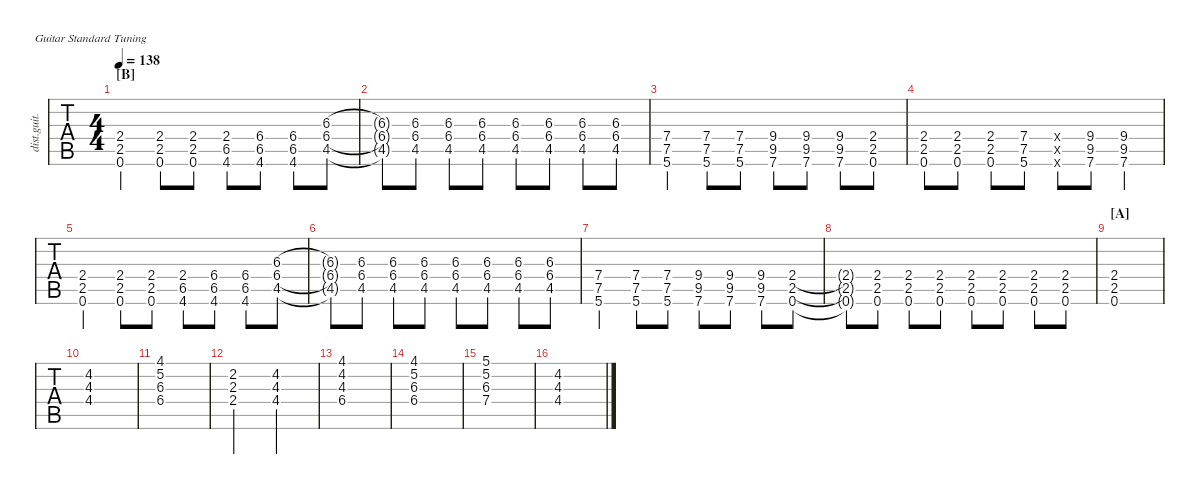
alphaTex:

\defaultSystemsLayout 4
\hideDynamics
\bracketExtendMode nobrackets
\track ("Distortion Guitar" "dist.guit.") {defaultSystemsLayout 4 instrument distortionguitar}
\staff {tabs}
\tuning (E4 B3 G3 D3 A2 E2)
\ts (4 4)
\section ("B" "")
\tempo 138
\clef g2
\ks c
(2.4 2.5 0.6).4{dy mf} (2.4 2.5 0.6).8 (2.4 2.5 0.6).8 (2.4 6.5{acc #} 4.6{acc #}).8 (6.4{acc #} 6.5{acc #} 4.6{acc #}).8 (6.4{acc #} 6.5{acc #} 4.6{acc #}).8 (6.3{acc #} 6.4{acc #} 4.5{acc #}).8 |
(6.3{t acc #} 6.4{t acc #} 4.5{t acc #}).8 (6.3{acc #} 6.4{acc #} 4.5{acc #}).8 (6.3{acc #} 6.4{acc #} 4.5{acc #}).8 (6.3{acc #} 6.4{acc #} 4.5{acc #}).8 (6.3{acc #} 6.4{acc #} 4.5{acc #}).8 (6.3{acc #} 6.4{acc #} 4.5{acc #}).8 (6.3{acc #} 6.4{acc #} 4.5{acc #}).8 (6.3{acc #} 6.4{acc #} 4.5{acc #}).8 |
(7.4 7.5 5.6).4 (7.4 7.5 5.6).8 (7.4 7.5 5.6).8 (7.6 9.5{acc #} 9.4).8 (7.6 9.5{acc #} 9.4).8 (7.6 9.5{acc #} 9.4).8 (2.4 2.5 0.6).8 |
(2.4 2.5 0.6).8 (0.6 2.5 2.4).8 (2.4 2.5 0.6).8 (5.6 7.5 7.4).8 (0.4{x} 0.5{x} 0.6{x}).8 (7.6 9.5{acc #} 9.4).8 (9.4{st} 9.5{st acc #} 7.6{st}).4 |
(2.4 2.5 0.6).4 (2.4 2.5 0.6).8 (2.4 2.5 0.6).8 (2.4 6.5{acc #} 4.6{acc #}).8 (6.4{acc #} 6.5{acc #} 4.6{acc #}).8 (6.4{acc #} 6.5{acc #} 4.6{acc #}).8 (6.3{acc #} 6.4{acc #} 4.5{acc #}).8 |
(6.3{t acc #} 6.4{t acc #} 4.5{t acc #}).8 (6.3{acc #} 6.4{acc #} 4.5{acc #}).8 (6.3{acc #} 6.4{acc #} 4.5{acc #}).8 (6.3{acc #} 6.4{acc #} 4.5{acc #}).8 (6.3{acc #} 6.4{acc #} 4.5{acc #}).8 (6.3{acc #} 6.4{acc #} 4.5{acc #}).8 (6.3{acc #} 6.4{acc #} 4.5{acc #}).8 (6.3{acc #} 6.4{acc #} 4.5{acc #}).8 |
(7.4 7.5 5.6).4 (7.4 7.5 5.6).8 (7.4 7.5 5.6).8 (7.6 9.5{acc #} 9.4).8 (7.6 9.5{acc #} 9.4).8 (7.6 9.5{acc #} 9.4).8 (2.4 2.5 0.6).8 |
(2.4{t} 2.5{t} 0.6{t}).8 (0.6 2.5 2.4).8 (0.6 2.5 2.4).8 (0.6 2.5 2.4).8 (0.6 2.5 2.4).8 (0.6 2.5 2.4).8 (0.6 2.5 2.4).8 (0.6 2.5 2.4).8 |
\section ("A" "")
(0.6 2.5 2.4).1{instrument electricguitarclean} |
(4.2{acc #} 4.3 4.4{acc #}).1 |
(4.1{acc #} 5.2 6.3{acc #} 6.4{acc #}).1 |
(2.2{acc #} 2.3 2.4).2 (4.4{acc #} 4.3 4.2{acc #}).2 |
(4.1{acc #} 4.2{acc #} 4.3 6.4{acc #}).1 |
(4.1{acc #} 5.2 6.3{acc #} 6.4{acc #}).1 |
(5.1 5.2 6.3{acc #} 7.4).1 |
(4.4{acc #} 4.3 4.2{acc #}).1
